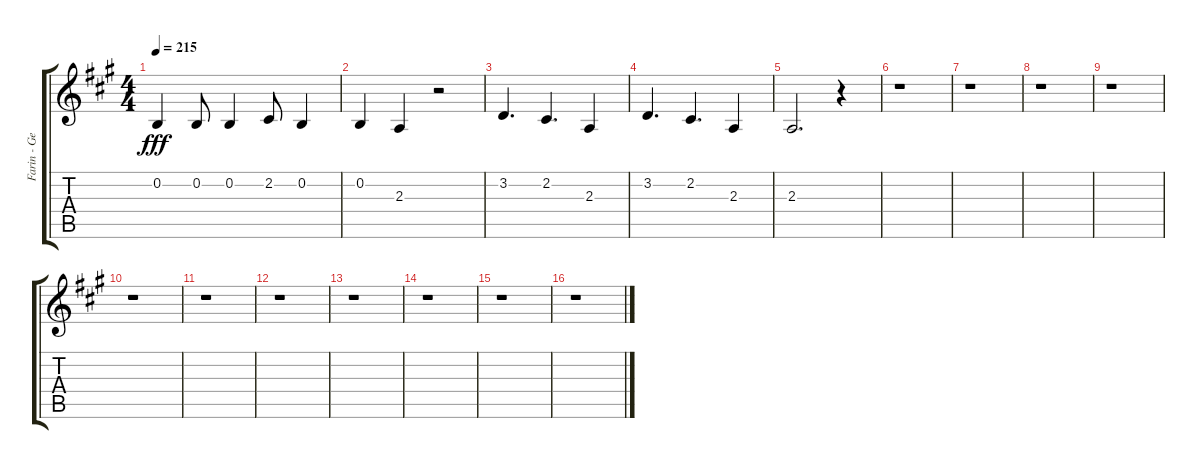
\track ("Farin - Gesang" "Farin - Ge") {instrument bassoon}
\staff {score tabs}
\tuning (E4 B3 G3 D3 A2 E2) {hide}
\ts (4 4)
\tempo 215
\clef g2
\ks a
0.2.4{dy fff} 0.2.8 0.2.4 2.2.8 0.2.4 |
0.2.4 2.3.4 r.2 |
3.2.4{d} 2.2.4{d} 2.3.4 |
3.2.4{d} 2.2.4{d} 2.3.4 |
2.3.2{d} r.4 |
r.1 |
r.1 |
r.1 |
r.1 |
r.1 |
r.1 |
r.1 |
r.1 |
r.1 |
r.1 |
r.1
